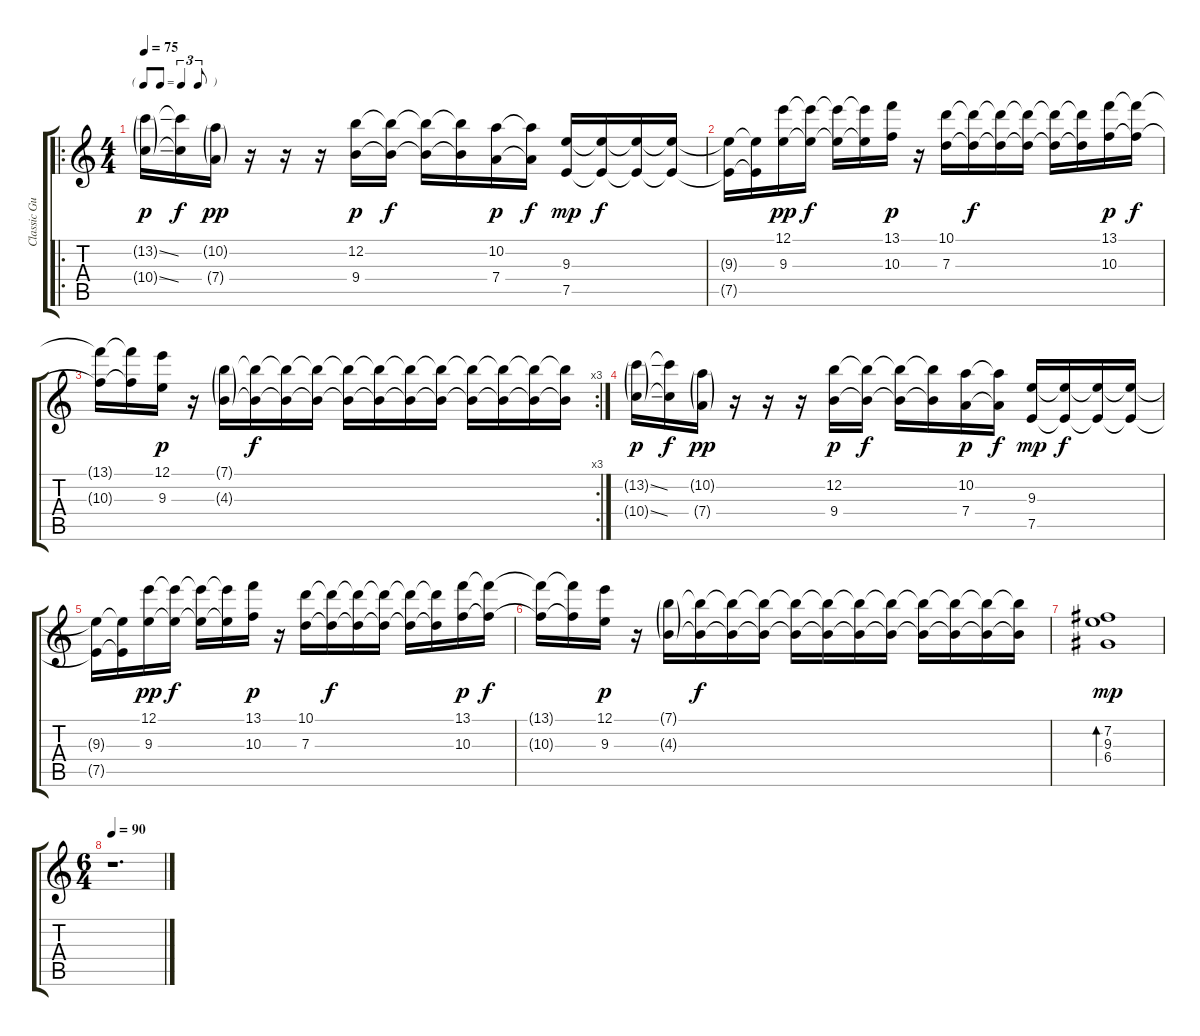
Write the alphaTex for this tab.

\track ("Classic Guitar" "Classic Gu") {instrument acousticguitarnylon}
\staff {score tabs}
\tuning (E4 B3 G3 D3 A2 E2) {hide}
\ro
\ts (4 4)
\tf triplet8th
\tempo 75
\clef g2
\ks c
(13.2{ss g} 10.4{ss g}).16{dy p} (13.2{t} 10.4{t}).16{dy f} (10.2{g} 7.4{g}).16{dy pp} r.16 r.16 r.16 (12.2 9.4).16{dy p} (12.2{t} 9.4{t}).16{dy f} (12.2{t} 9.4{t}).16 (12.2{t} 9.4{t}).16 (10.2 7.4).16{dy p} (10.2{t} 7.4{t}).16{dy f} (9.3 7.5).16{dy mp} (9.3{t} 7.5{t}).16{dy f} (9.3{t} 7.5{t}).16 (9.3{t} 7.5{t}).16 |
(9.3{t} 7.5{t}).16 (9.3{t} 7.5{t}).16 (12.1 9.3).16{dy pp} (12.1{t} 9.3{t}).16{dy f} (12.1{t} 9.3{t}).16 (12.1{t} 9.3{t}).16 (13.1 10.3).16{dy p} r.16 (10.1 7.3).16 (10.1{t} 7.3{t}).16{dy f} (10.1{t} 7.3{t}).16 (10.1{t} 7.3{t}).16 (10.1{t} 7.3{t}).16 (10.1{t} 7.3{t}).16 (13.1 10.3).16{dy p} (13.1{t} 10.3{t}).16{dy f} |
\rc 3
(13.1{t} 10.3{t}).16 (13.1{t} 10.3{t}).16 (12.1 9.3).16{dy p} r.16 (7.1{g} 4.3{g}).16 (7.1{t} 4.3{t}).16{dy f} (7.1{t} 4.3{t}).16 (7.1{t} 4.3{t}).16 (7.1{t} 4.3{t}).16 (7.1{t} 4.3{t}).16 (7.1{t} 4.3{t}).16 (7.1{t} 4.3{t}).16 (7.1{t} 4.3{t}).16 (7.1{t} 4.3{t}).16 (7.1{t} 4.3{t}).16 (7.1{t} 4.3{t}).16 |
(13.2{ss g} 10.4{ss g}).16{dy p} (13.2{t} 10.4{t}).16{dy f} (10.2{g} 7.4{g}).16{dy pp} r.16 r.16 r.16 (12.2 9.4).16{dy p} (12.2{t} 9.4{t}).16{dy f} (12.2{t} 9.4{t}).16 (12.2{t} 9.4{t}).16 (10.2 7.4).16{dy p} (10.2{t} 7.4{t}).16{dy f} (9.3 7.5).16{dy mp} (9.3{t} 7.5{t}).16{dy f} (9.3{t} 7.5{t}).16 (9.3{t} 7.5{t}).16 |
(9.3{t} 7.5{t}).16 (9.3{t} 7.5{t}).16 (12.1 9.3).16{dy pp} (12.1{t} 9.3{t}).16{dy f} (12.1{t} 9.3{t}).16 (12.1{t} 9.3{t}).16 (13.1 10.3).16{dy p} r.16 (10.1 7.3).16 (10.1{t} 7.3{t}).16{dy f} (10.1{t} 7.3{t}).16 (10.1{t} 7.3{t}).16 (10.1{t} 7.3{t}).16 (10.1{t} 7.3{t}).16 (13.1 10.3).16{dy p} (13.1{t} 10.3{t}).16{dy f} |
(13.1{t} 10.3{t}).16 (13.1{t} 10.3{t}).16 (12.1 9.3).16{dy p} r.16 (7.1{g} 4.3{g}).16 (7.1{t} 4.3{t}).16{dy f} (7.1{t} 4.3{t}).16 (7.1{t} 4.3{t}).16 (7.1{t} 4.3{t}).16 (7.1{t} 4.3{t}).16 (7.1{t} 4.3{t}).16 (7.1{t} 4.3{t}).16 (7.1{t} 4.3{t}).16 (7.1{t} 4.3{t}).16 (7.1{t} 4.3{t}).16 (7.1{t} 4.3{t}).16 |
(7.2 9.3 6.4).1{bd 120 dy mp} |
\ts (6 4)
\tempo 90
r.1{d}
